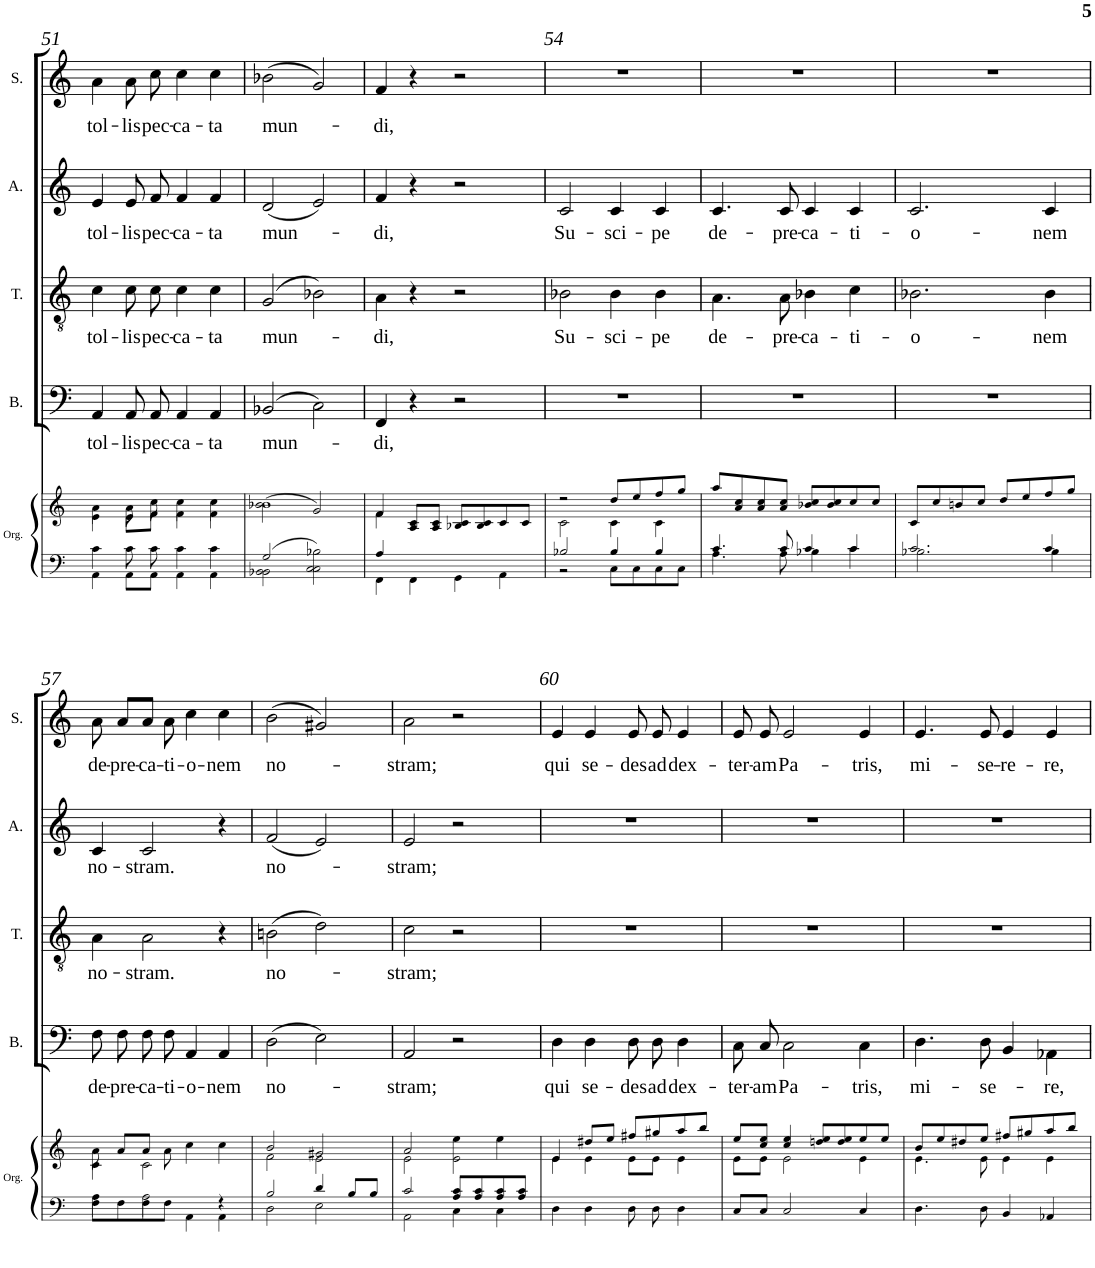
**kern	**kern	**kern	**text	**kern	**text	**kern	**text	**kern	**text
*part5	*part5	*part4	*part4	*part3	*part3	*part2	*part2	*part1	*part1
*staff6	*staff5	*staff4	*staff4	*staff3	*staff3	*staff2	*staff2	*staff1	*staff1
*I"Organ	*	*I"Bass	*	*I"Tenor	*	*I"Alto	*	*I"Soprano	*
*I'Org.	*	*I'B.	*	*I'T.	*	*I'A.	*	*I'S.	*
!!LO:PB:g=z
*clefF4	*clefG2	*clefF4	*	*clefGv2	*	*clefG2	*	*clefG2	*
*k[]	*k[]	*k[]	*	*k[]	*	*k[]	*	*k[]	*
*M4/4	*M4/4	*M4/4	*	*M4/4	*	*M4/4	*	*M4/4	*
*met(c|)	*met(c|)	*met(c|)	*	*met(c|)	*	*met(c|)	*	*met(c|)	*
=51	=51	=51	=51	=51	=51	=51	=51	=51	=51
*^	*^	*	*	*	*	*	*	*	*
!	!	!	!	!	!LO:LY:b	!	!LO:LY:b	!	!LO:LY:b	!	!LO:LY:b
4c\	4AA\	4a\	4e\	4AA/	tol-	4c\	tol-	4e/	tol-	4a\	tol-
!	!	!	!	!	!LO:LY:b	!	!LO:LY:b	!	!LO:LY:b	!	!LO:LY:b
8c\	8AA\L	8a\	8e\L	8AA/L	-lis	8c\L	-lis	8e/L	-lis	8a\	-lis
!	!	!	!	!	!LO:LY:b	!	!LO:LY:b	!	!LO:LY:b	!	!LO:LY:b
8c\	8AA\J	8cc\	8f\J	8AA/J	pec-	8c\J	pec-	8f/J	pec-	8cc\	pec-
!	!	!	!	!	!LO:LY:b	!	!LO:LY:b	!	!LO:LY:b	!	!LO:LY:b
4c\	4AA\	4cc\	4f\	4AA/	-ca-	4c\	-ca-	4f/	-ca-	4cc\	-ca-
!	!	!	!	!	!LO:LY:b	!	!LO:LY:b	!	!LO:LY:b	!	!LO:LY:b
4c\	4AA\	4cc\	4f\	4AA/	-ta	4c\	-ta	4f/	-ta	4cc\	-ta
=52	=52	=52	=52	=52	=52	=52	=52	=52	=52	=52	=52
!	!	!	!	!	!LO:LY:b	!	!LO:LY:b	!	!LO:LY:b	!	!LO:LY:b
2G/	2BB-X\ 2BB-\	(>2b-X\	1b-	(>2BB-X/	mun-	(>2G/	mun-	(<2d/	mun-	(>2b-X\	mun-
2B-X\	2C\ 2C\	2g/)	.	2C\)	.	2B-X\)	.	2e/)	.	2g/)	.
=53	=53	=53	=53	=53	=53	=53	=53	=53	=53	=53	=53
!	!	!	!	!	!LO:LY:b	!	!LO:LY:b	!	!LO:LY:b	!	!LO:LY:b
4A/	4FF\	4f/	4f\	4FF/	-di,	4A\	-di,	4f/	-di,	4f/	-di,
4ryy	4FF\	8A/ 8c/L	2.ryy	4r	.	4r	.	4r	.	4r	.
.	.	8A/ 8c/J	.	.	.	.	.	.	.	.	.
2ryy	4GG\	8B-X/ 8c/L	.	2r	.	2r	.	2r	.	2r	.
.	.	8B-/ 8c/	.	.	.	.	.	.	.	.	.
.	4AA\	8c/	.	.	.	.	.	.	.	.	.
.	.	8c/J	.	.	.	.	.	.	.	.	.
=54	=54	=54	=54	=54	=54	=54	=54	=54	=54	=54	=54
!	!	!	!	!	!	!	!LO:LY:b	!	!LO:LY:b	!	!
2B-X/	2r	2r	2c\	1r	.	2B-X\	Su-	2c/	Su-	1r	.
!	!	!	!	!	!	!	!LO:LY:b	!	!LO:LY:b	!	!
4B-/	8C\L	8dd/L	4c\	.	.	4B-\	-sci-	4c/	-sci-	.	.
.	8C\	8ee/	.	.	.	.	.	.	.	.	.
!	!	!	!	!	!	!	!LO:LY:b	!	!LO:LY:b	!	!
4B-/	8C\	8ff/	4c\	.	.	4B-\	-pe	4c/	-pe	.	.
.	8C\J	8gg/J	.	.	.	.	.	.	.	.	.
*	*	*v	*v	*	*	*	*	*	*	*	*
=55	=55	=55	=55	=55	=55	=55	=55	=55	=55	=55
!	!	!	!	!	!	!LO:LY:b	!	!LO:LY:b	!	!
4.c/	4.A\	8aa/L	1r	.	4.A\	de-	4.c/	de-	1r	.
.	.	8a/ 8cc/	.	.	.	.	.	.	.	.
.	.	8a/ 8cc/	.	.	.	.	.	.	.	.
!	!	!	!	!	!	!LO:LY:b	!	!LO:LY:b	!	!
8c/	8A\	8a/ 8cc/J	.	.	8A\	-pre-	8c/	-pre-	.	.
!	!	!	!	!	!	!LO:LY:b	!	!LO:LY:b	!	!
4c/	4B-X\	8b-X/ 8cc/L	.	.	4B-X\	-ca-	4c/	-ca-	.	.
.	.	8b-/ 8cc/	.	.	.	.	.	.	.	.
!	!	!	!	!	!	!LO:LY:b	!	!LO:LY:b	!	!
4c/	4c\	8cc/	.	.	4c\	-ti-	4c/	-ti-	.	.
.	.	8cc/J	.	.	.	.	.	.	.	.
=56	=56	=56	=56	=56	=56	=56	=56	=56	=56	=56
!	!	!	!	!	!	!LO:LY:b	!	!LO:LY:b	!	!
2.c/	2.B-X\	8c/L	1r	.	2.B-X\	-o-	2.c/	-o-	1r	.
.	.	8cc/	.	.	.	.	.	.	.	.
.	.	8bn/	.	.	.	.	.	.	.	.
.	.	8cc/J	.	.	.	.	.	.	.	.
.	.	8dd/L	.	.	.	.	.	.	.	.
.	.	8ee/	.	.	.	.	.	.	.	.
!	!	!	!	!	!	!LO:LY:b	!	!LO:LY:b	!	!
4c/	4B-\	8ff/	.	.	4B-\	-nem	4c/	-nem	.	.
.	.	8gg/J	.	.	.	.	.	.	.	.
!!LO:LB:g=z
=57	=57	=57	=57	=57	=57	=57	=57	=57	=57	=57
*	*	*^	*	*	*	*	*	*	*	*
!	!	!	!	!	!LO:LY:b	!	!LO:LY:b	!	!LO:LY:b	!	!LO:LY:b
4A\	8F\L	8a\	4c\	8F\L	de-	4A\	no-	4c/	no-	8a\	de-
!	!	!	!	!	!LO:LY:b	!	!	!	!	!	!LO:LY:b
.	8F\	8a/L	.	8F\J	-pre-	.	.	.	.	8a/L	-pre-
!	!	!	!	!	!LO:LY:b	!	!LO:LY:b	!	!LO:LY:b	!	!LO:LY:b
2A\	8F\	8a/J	2c\	8F\L	-ca-	2A\	-stram.	2c/	-stram.	8a/J	-ca-
!	!	!	!	!	!LO:LY:b	!	!	!	!	!	!LO:LY:b
.	8F\J	8a\	.	8F\J	-ti-	.	.	.	.	8a\	-ti-
!	!	!	!	!	!LO:LY:b	!	!	!	!	!	!LO:LY:b
.	4AA\	4cc\	.	4AA/	-o-	.	.	.	.	4cc\	-o-
!	!	!	!	!	!LO:LY:b	!	!	!	!	!	!LO:LY:b
4r	4AA\	4cc\	4ryy	4AA/	-nem	4r	.	4r	.	4cc\	-nem
=58	=58	=58	=58	=58	=58	=58	=58	=58	=58	=58	=58
!	!	!	!	!	!LO:LY:b	!	!LO:LY:b	!	!LO:LY:b	!	!LO:LY:b
2B/	2D\	2b/	2f\	(>2D\	-no-	(>2Bn\	-no-	(<2f/	-no-	(>2b\	-no-
4d/	2E\	2g#X/	2e\	2E\)	.	2d\)	.	2e/)	.	2g#X/)	.
8B/L	.	.	.	.	.	.	.	.	.	.	.
8B/J	.	.	.	.	.	.	.	.	.	.	.
=59	=59	=59	=59	=59	=59	=59	=59	=59	=59	=59	=59
!	!	!	!	!	!LO:LY:b	!	!LO:LY:b	!	!LO:LY:b	!	!LO:LY:b
2c/	2AA\	2a/	2e\	2AA/	-stram;	2c\	-stram;	2e/	-stram;	2a\	-stram;
8A/ 8c/L	4C\	4ee\	2e\	2r	.	2r	.	2r	.	2r	.
8A/ 8c/	.	.	.	.	.	.	.	.	.	.	.
8A/ 8c/	4C\	4ee\	.	.	.	.	.	.	.	.	.
8A/ 8c/J	.	.	.	.	.	.	.	.	.	.	.
*v	*v	*	*	*	*	*	*	*	*	*	*
=60	=60	=60	=60	=60	=60	=60	=60	=60	=60	=60
!	!	!	!	!LO:LY:b	!	!	!	!	!	!LO:LY:b
4D\	4e/	4e\	4D\	-qui	1r	.	1r	.	4e/	-qui
!	!	!	!	!LO:LY:b	!	!	!	!	!	!LO:LY:b
4D\	8dd#X/L	4e\	4D\	se-	.	.	.	.	4e/	se-
.	8ee/J	.	.	.	.	.	.	.	.	.
!	!	!	!	!LO:LY:b	!	!	!	!	!	!LO:LY:b
8D\	8ff#X/L	8e\L	8D\L	-des	.	.	.	.	8e/	-des
!	!	!	!	!LO:LY:b	!	!	!	!	!	!LO:LY:b
8D\	8gg#X/	8e\J	8D\J	ad	.	.	.	.	8e/	ad
!	!	!	!	!LO:LY:b	!	!	!	!	!	!LO:LY:b
4D\	8aa/	4e\	4D\	dex-	.	.	.	.	4e/	dex-
.	8bb/J	.	.	.	.	.	.	.	.	.
=61	=61	=61	=61	=61	=61	=61	=61	=61	=61	=61
!	!	!	!	!LO:LY:b	!	!	!	!	!	!LO:LY:b
8C/L	8ee/L	8e\L	8C/L	-ter-	1r	.	1r	.	8e/	-ter-
!	!	!	!	!LO:LY:b	!	!	!	!	!	!LO:LY:b
8C/J	8cc/ 8ee/J	8e\J	8C/J	-am	.	.	.	.	8e/	-am
!	!	!	!	!LO:LY:b	!	!	!	!	!	!LO:LY:b
2C/	4cc/ 4ee/	2e\	2C\	Pa-	.	.	.	.	2e/	Pa-
.	8ddn/ 8ee/L	.	.	.	.	.	.	.	.	.
.	8dd/ 8ee/	.	.	.	.	.	.	.	.	.
!	!	!	!	!LO:LY:b	!	!	!	!	!	!LO:LY:b
4C/	8ee/	4e\	4C\	-tris,	.	.	.	.	4e/	-tris,
.	8ee/J	.	.	.	.	.	.	.	.	.
=62	=62	=62	=62	=62	=62	=62	=62	=62	=62	=62
!	!	!	!	!LO:LY:b	!	!	!	!	!	!LO:LY:b
4.D\	8b/L	4.e\	4.D\	mi-	1r	.	1r	.	4.e/	mi-
.	8ee/	.	.	.	.	.	.	.	.	.
.	8dd#X/	.	.	.	.	.	.	.	.	.
!	!	!	!	!LO:LY:b	!	!	!	!	!	!LO:LY:b
8D\	8ee/J	8e\	8D\	-se-	.	.	.	.	8e/	-se-
!	!	!	!	!	!	!	!	!	!	!LO:LY:b
4BB/	8ff#X/L	4e\	4BB/	.	.	.	.	.	4e/	-re-
.	8gg#X/	.	.	.	.	.	.	.	.	.
!	!	!	!	!LO:LY:b	!	!	!	!	!	!LO:LY:b
4AA-X/	8aa/	4e\	4AA-X\	-re,	.	.	.	.	4e/	-re,
.	8bb/J	.	.	.	.	.	.	.	.	.
*	*v	*v	*	*	*	*	*	*	*	*
=	=	=	=	=	=	=	=	=	=
*-	*-	*-	*-	*-	*-	*-	*-	*-	*-
